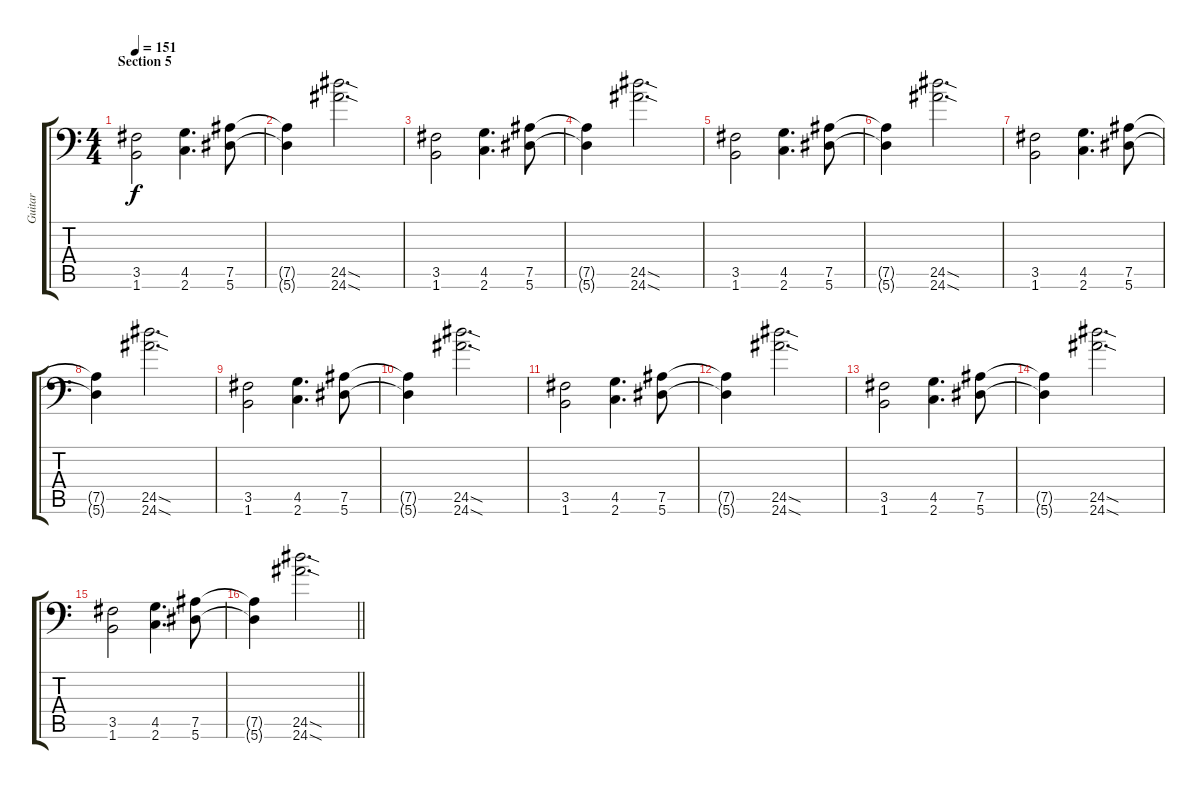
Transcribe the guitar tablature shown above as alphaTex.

\track ("Guitar" "Guitar") {instrument overdrivenguitar}
\staff {score tabs}
\tuning (Bb3 F3 Db3 Ab2 Eb2 Bb1) {hide}
\ts (4 4)
\section ("" "Section 5")
\tempo 151
\clef f4
\ks c
(3.5 1.6).2{dy f} (4.5 2.6).4{d} (7.5 5.6).8 |
(7.5{t} 5.6{t}).4 (24.5{sod} 24.6{sod}).2{d} |
(3.5 1.6).2 (4.5 2.6).4{d} (7.5 5.6).8 |
(7.5{t} 5.6{t}).4 (24.5{sod} 24.6{sod}).2{d} |
(3.5 1.6).2 (4.5 2.6).4{d} (7.5 5.6).8 |
(7.5{t} 5.6{t}).4 (24.5{sod} 24.6{sod}).2{d} |
(3.5 1.6).2 (4.5 2.6).4{d} (7.5 5.6).8 |
(7.5{t} 5.6{t}).4 (24.5{sod} 24.6{sod}).2{d} |
(3.5 1.6).2 (4.5 2.6).4{d} (7.5 5.6).8 |
(7.5{t} 5.6{t}).4 (24.5{sod} 24.6{sod}).2{d} |
(3.5 1.6).2 (4.5 2.6).4{d} (7.5 5.6).8 |
(7.5{t} 5.6{t}).4 (24.5{sod} 24.6{sod}).2{d} |
(3.5 1.6).2 (4.5 2.6).4{d} (7.5 5.6).8 |
(7.5{t} 5.6{t}).4 (24.5{sod} 24.6{sod}).2{d} |
(3.5 1.6).2 (4.5 2.6).4{d} (7.5 5.6).8 |
\barLineRight lightlight
(7.5{t} 5.6{t}).4 (24.5{sod} 24.6{sod}).2{d}
